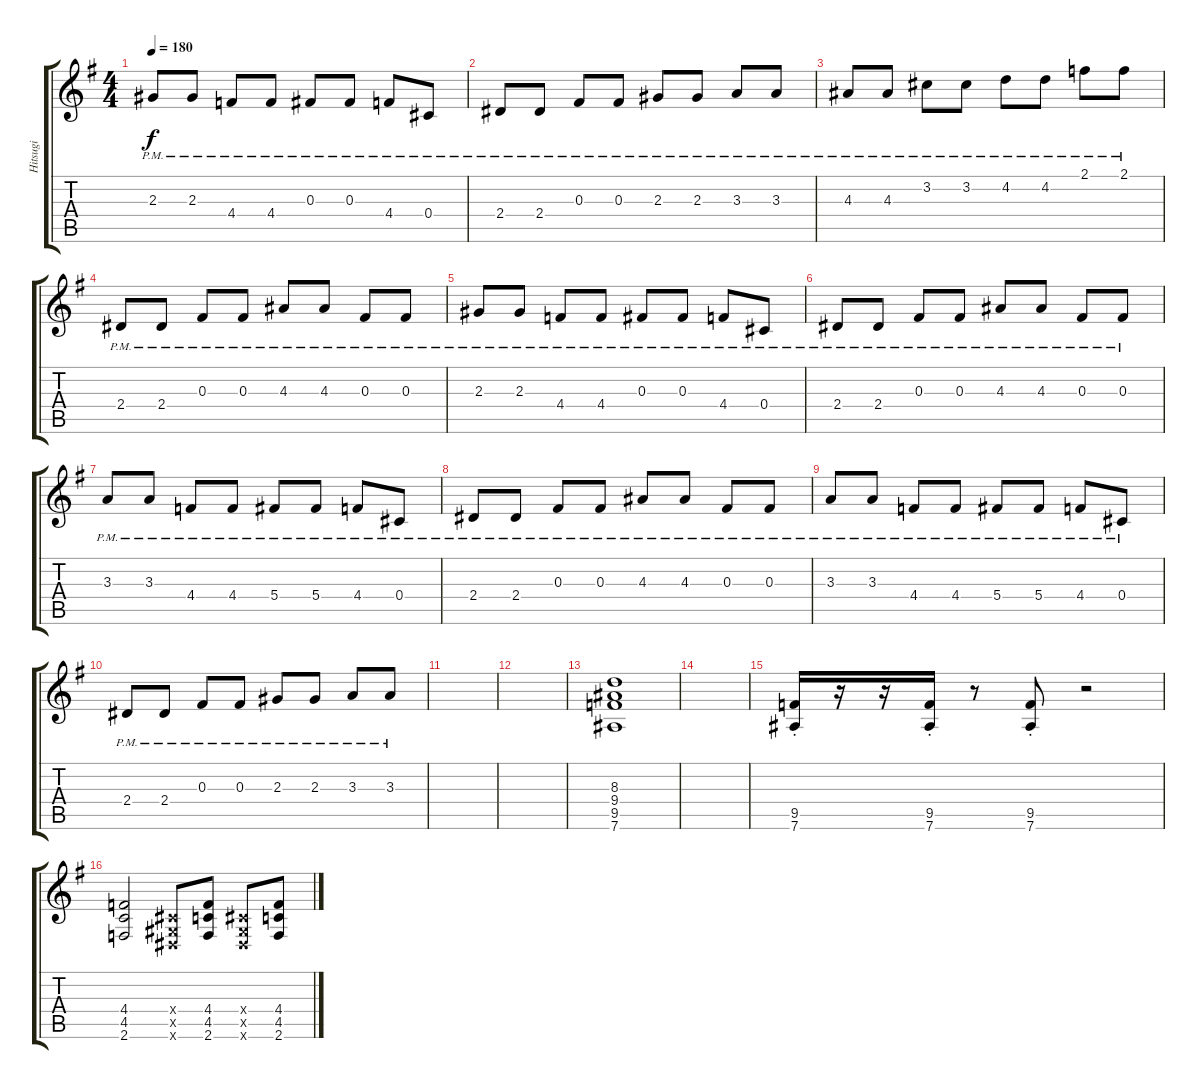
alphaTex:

\track ("Hitsugi" "Hitsugi") {instrument overdrivenguitar}
\staff {score tabs}
\tuning (Eb4 Bb3 Gb3 Db3 Ab2 Eb2) {hide}
\ts (4 4)
\tempo 180
\clef g2
\ks g
2.3{pm}.8{dy f} 2.3{pm}.8 4.4{pm}.8 4.4{pm}.8 0.3{pm}.8 0.3{pm}.8 4.4{pm}.8 0.4{pm}.8 |
2.4{pm}.8 2.4{pm}.8 0.3{pm}.8 0.3{pm}.8 2.3{pm}.8 2.3{pm}.8 3.3{pm}.8 3.3{pm}.8 |
4.3{pm}.8 4.3{pm}.8 3.2{pm}.8 3.2{pm}.8 4.2{pm}.8 4.2{pm}.8 2.1{pm}.8 2.1{pm}.8 |
2.4{pm}.8 2.4{pm}.8 0.3{pm}.8 0.3{pm}.8 4.3{pm}.8 4.3{pm}.8 0.3{pm}.8 0.3{pm}.8 |
2.3{pm}.8 2.3{pm}.8 4.4{pm}.8 4.4{pm}.8 0.3{pm}.8 0.3{pm}.8 4.4{pm}.8 0.4{pm}.8 |
2.4{pm}.8 2.4{pm}.8 0.3{pm}.8 0.3{pm}.8 4.3{pm}.8 4.3{pm}.8 0.3{pm}.8 0.3{pm}.8 |
3.3{pm}.8 3.3{pm}.8 4.4{pm}.8 4.4{pm}.8 5.4{pm}.8 5.4{pm}.8 4.4{pm}.8 0.4{pm}.8 |
2.4{pm}.8 2.4{pm}.8 0.3{pm}.8 0.3{pm}.8 4.3{pm}.8 4.3{pm}.8 0.3{pm}.8 0.3{pm}.8 |
3.3{pm}.8 3.3{pm}.8 4.4{pm}.8 4.4{pm}.8 5.4{pm}.8 5.4{pm}.8 4.4{pm}.8 0.4{pm}.8 |
2.4{pm}.8 2.4{pm}.8 0.3{pm}.8 0.3{pm}.8 2.3{pm}.8 2.3{pm}.8 3.3{pm}.8 3.3{pm}.8 |
|
|
(8.3 9.4 9.5 7.6).1 |
|
(9.5{st} 7.6{st}).16 r.16 r.16 (9.5{st} 7.6{st}).16 r.8 (9.5{st} 7.6{st}).8 r.2 |
(4.4 4.5 2.6).2 (0.4{x} 0.5{x} 0.6{x}).8 (4.4 4.5 2.6).8 (0.4{x} 0.5{x} 0.6{x}).8 (4.4 4.5 2.6).8
